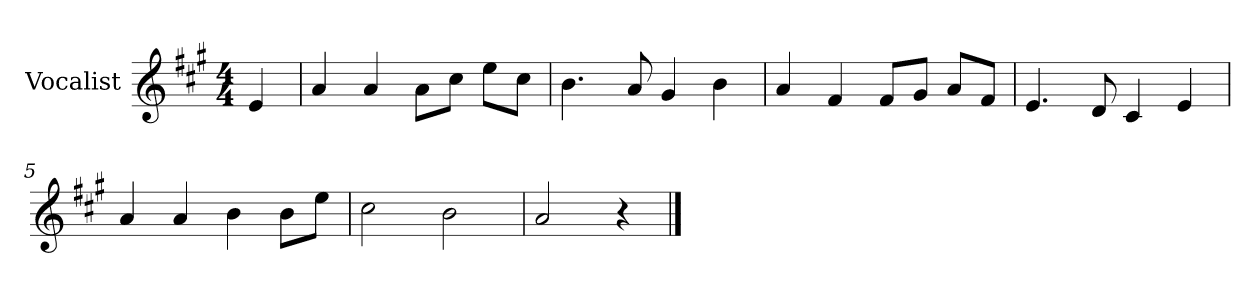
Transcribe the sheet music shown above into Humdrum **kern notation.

**kern
*part1
*staff1
*I"Vocalist
*k[f#c#g#]
*A:
*M4/4
=
4e
=1
4a
4a
8aL
8cc#J
8eeL
8cc#J
=2
4.b
8a
4g#
4b
=3
4a
4f#
8f#L
8g#J
8aL
8f#J
=4
4.e
8d
4c#
4e
=5
4a
4a
4b
8bL
8eeJ
=6
2cc#
2b
=7
2a
4r
==
*-
